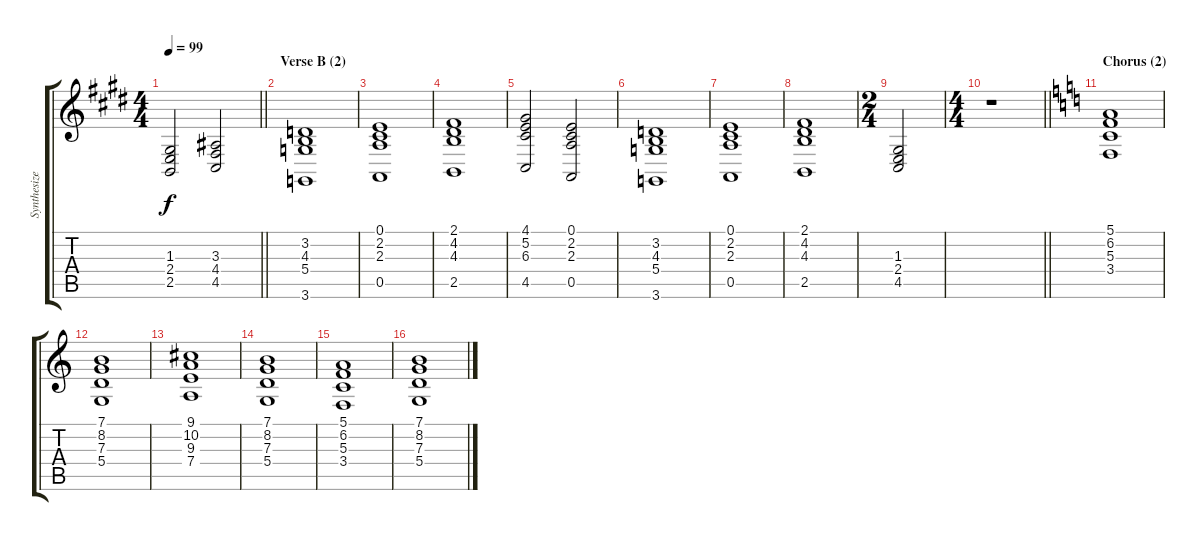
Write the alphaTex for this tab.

\track ("Synthesizer II" "Synthesize") {instrument synthstrings1}
\staff {score tabs}
\tuning (E4 B3 G3 D3 A2 E2) {hide}
\ts (4 4)
\tempo 99
\clef g2
\barLineRight lightlight
\ks c#minor
(1.3 2.4 2.5).2{dy f} (3.3 4.4 4.5).2 |
\section ("" "Verse B (2)")
(3.2 4.3 5.4 3.6).1 |
(0.1 2.2 2.3 0.5).1 |
(2.1 4.2 4.3 2.5).1 |
(4.1 5.2 6.3 4.5).2 (0.1 2.2 2.3 0.5).2 |
(3.2 4.3 5.4 3.6).1 |
(0.1 2.2 2.3 0.5).1 |
(2.1 4.2 4.3 2.5).1 |
\ts (2 4)
(1.3 2.4 4.5).2 |
\ts (4 4)
\barLineRight lightlight
r.1 |
\section ("" "Chorus (2)")
\ks c
(5.1 6.2 5.3 3.4).1 |
(7.1 8.2 7.3 5.4).1 |
(9.1 10.2 9.3 7.4).1 |
(7.1 8.2 7.3 5.4).1 |
(5.1 6.2 5.3 3.4).1 |
(7.1 8.2 7.3 5.4).1
